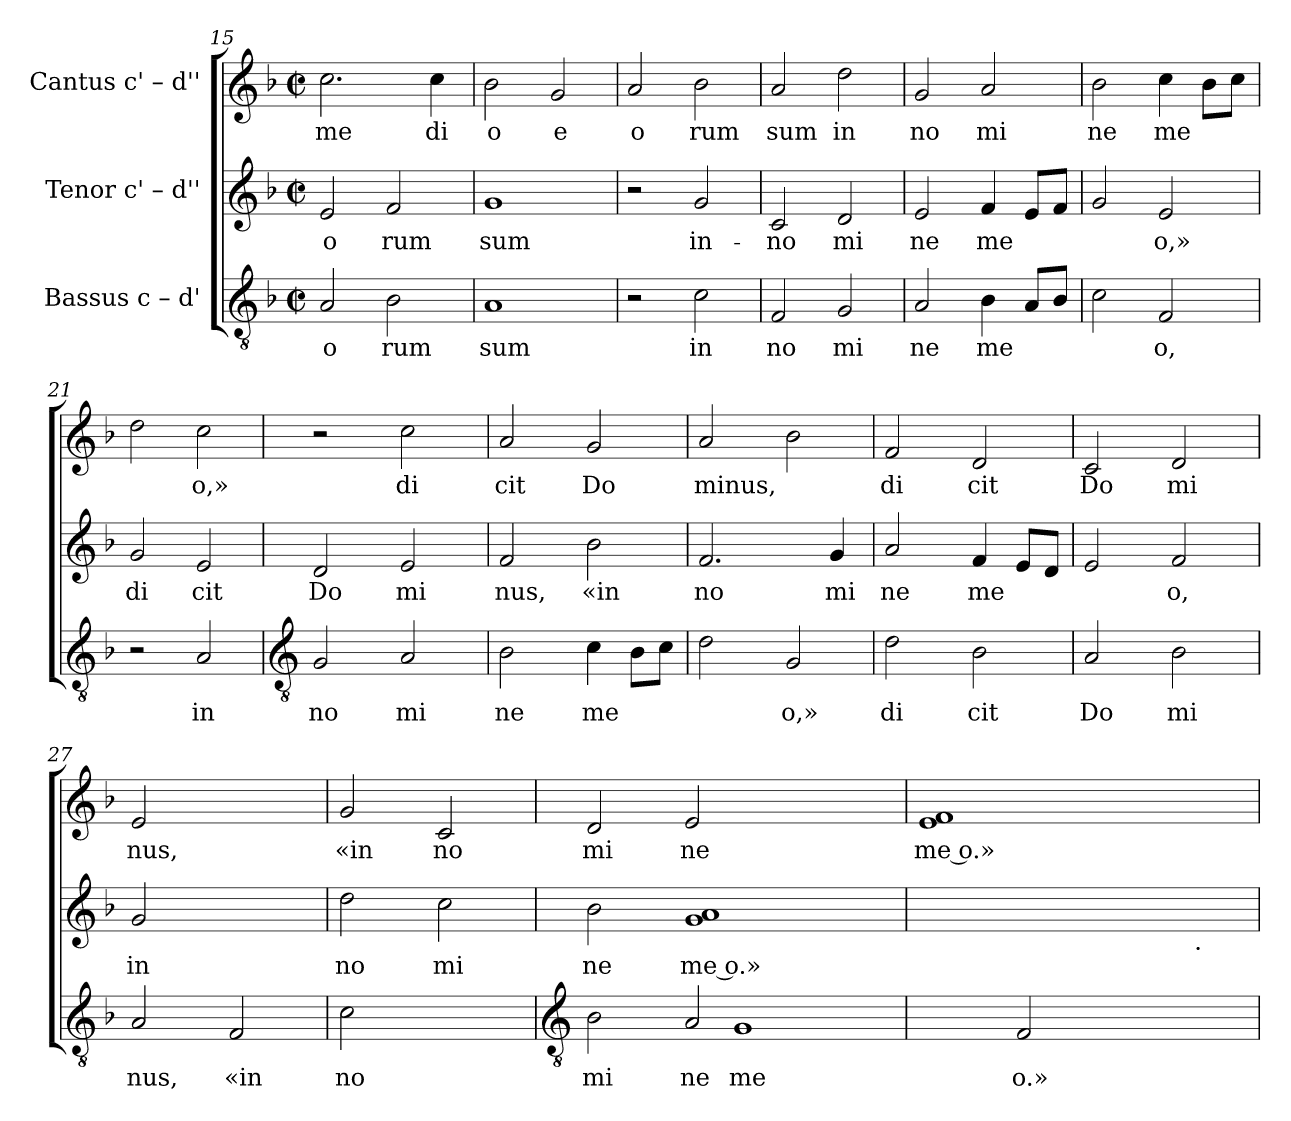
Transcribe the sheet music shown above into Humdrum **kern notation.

**kern	**text	**kern	**text	**kern	**text
*part3	*part3	*part2	*part2	*part1	*part1
*staff3	*staff3	*staff2	*staff2	*staff1	*staff1
*I"Bassus  c – d'	*	*I"Tenor  c' – d''	*	*I"Cantus  c' – d''	*
*clefGv2	*	*clefG2	*	*clefG2	*
*k[b-]	*	*k[b-]	*	*k[b-]	*
*F:	*	*F:	*	*F:	*
*M2/2	*	*M2/2	*	*M2/2	*
*met(c|)	*	*met(c|)	*	*met(c|)	*
=15	=15	=15	=15	=15	=15
!	!LO:LY:b	!	!LO:LY:b	!	!LO:LY:b
2A/	o	2e/	o	2.cc\	me
!	!LO:LY:b	!	!LO:LY:b	!	!
2B-\	rum	2f/	rum	.	.
!	!	!	!	!	!LO:LY:b
.	.	.	.	4cc\	di
=16	=16	=16	=16	=16	=16
!	!LO:LY:b	!	!LO:LY:b	!	!LO:LY:b
1A	sum	1g	sum	2b-\	o
!	!	!	!	!	!LO:LY:b
.	.	.	.	2g/	e
=17	=17	=17	=17	=17	=17
!	!	!	!	!	!LO:LY:b
2r	.	2r	.	2a/	o
!	!LO:LY:b	!	!LO:LY:b	!	!LO:LY:b
2c\	in	2g/	in-	2b-\	rum
=18	=18	=18	=18	=18	=18
!	!LO:LY:b	!	!LO:LY:b	!	!LO:LY:b
2F/	no	2c/	-no	2a/	sum
!	!LO:LY:b	!	!LO:LY:b	!	!LO:LY:b
2G/	mi	2d/	mi	2dd\	in
=19	=19	=19	=19	=19	=19
!	!LO:LY:b	!	!LO:LY:b	!	!LO:LY:b
2A/	ne	2e/	ne	2g/	no
!	!LO:LY:b	!	!LO:LY:b	!	!LO:LY:b
4B-\	me	4f/	me	2a/	mi
8A/L	.	8e/L	.	.	.
8B-/J	.	8f/J	.	.	.
=20	=20	=20	=20	=20	=20
!	!	!	!	!	!LO:LY:b
2c\	.	2g/	.	2b-\	ne
!	!LO:LY:b	!	!LO:LY:b	!	!LO:LY:b
2F/	o,	2e/	o,»	4cc\	me
.	.	.	.	8b-\L	.
.	.	.	.	8cc\J	.
!!LO:LB:g=z
=21	=21	=21	=21	=21	=21
!	!	!	!LO:LY:b	!	!
2r	.	2g/	di	2dd\	.
!	!LO:LY:b	!	!LO:LY:b	!	!LO:LY:b
2A/	in	2e/	cit	2cc\	o,»
!!LO:LB:g=z
=22	=22	=22	=22	=22	=22
*clefGv2	*	*	*	*	*
!	!LO:LY:b	!	!LO:LY:b	!	!
*^	*	*	*	*	*
2G/	4ryy	no	2d/	Do	2r	.
.	4ryy	.	.	.	.	.
!	!	!LO:LY:b	!	!LO:LY:b	!	!LO:LY:b
2A/	4ryy	mi	2e/	mi	2cc\	di
.	4ryy	.	.	.	.	.
=23	=23	=23	=23	=23	=23	=23
!	!	!LO:LY:b	!	!LO:LY:b	!	!LO:LY:b
2B-\	4ryy	ne	2f/	nus,	2a/	cit
.	4ryy	.	.	.	.	.
!	!	!LO:LY:b	!	!LO:LY:b	!	!LO:LY:b
4c\	4ryy	me	2b-\	«in	2g/	Do
8B-\L	4ryy	.	.	.	.	.
8c\J	.	.	.	.	.	.
=24	=24	=24	=24	=24	=24	=24
!	!	!	!	!LO:LY:b	!	!LO:LY:b
2d\	4ryy	.	2.f/	no	2a/	minus,
.	4ryy	.	.	.	.	.
!	!	!LO:LY:b	!	!	!	!
2G/	4ryy	o,»	.	.	2b-\	.
!	!	!	!	!LO:LY:b	!	!
.	4ryy	.	4g/	mi	.	.
=25	=25	=25	=25	=25	=25	=25
!	!	!LO:LY:b	!	!LO:LY:b	!	!LO:LY:b
2d\	4ryy	di	2a/	ne	2f/	di
.	4ryy	.	.	.	.	.
!	!	!LO:LY:b	!	!LO:LY:b	!	!LO:LY:b
2B-\	4ryy	cit	4f/	me	2d/	cit
.	4ryy	.	8e/L	.	.	.
.	.	.	8d/J	.	.	.
=26	=26	=26	=26	=26	=26	=26
!	!	!LO:LY:b	!	!	!	!LO:LY:b
2A/	4ryy	Do	2e/	.	2c/	Do
.	4ryy	.	.	.	.	.
!	!	!LO:LY:b	!	!LO:LY:b	!	!LO:LY:b
2B-\	4ryy	mi	2f/	o,	2d/	mi
.	4ryy	.	.	.	.	.
=27	=27	=27	=27	=27	=27	=27
!	!	!LO:LY:b	!	!LO:LY:b	!	!LO:LY:b
2A/	4ryy	nus,	2g/	in	2e/	nus,
.	4ryy	.	.	.	.	.
!	!	!LO:LY:b	!	!	!	!
2F/	4ryy	«in	2ryy	.	2ryy	.
.	4ryy	.	.	.	.	.
!!LO:LB:g=z
=28	=28	=28	=28	=28	=28	=28
!	!	!LO:LY:b	!	!LO:LY:b	!	!LO:LY:b
2c\	4ryy	no	2dd\	no	2g/	«in
.	2ryy	.	.	.	.	.
!	!	!	!	!LO:LY:b	!	!LO:LY:b
2ryy	.	.	2cc\	mi	2c/	no
.	4ryy	.	.	.	.	.
!!LO:LB:g=z
=28A	=28A	=28A	=28A	=28A	=28A	=28A
*clefGv2	*	*	*	*	*	*
!	!	!LO:LY:b	!	!LO:LY:b	!	!LO:LY:b
2B-\	4ryy	mi	2b-\	ne	2d/	mi
.	4ryy	.	.	.	.	.
!	!	!LO:LY:b	!	!LO:LY:b	!	!LO:LY:b
2A/	4ryy	ne	1g 1a	me o.»	2e/	ne
!	!	!LO:LY:b	!	!	!	!
.	1G\	me	.	.	.	.
2.ryy	.	.	.	.	2.ryy	.
.	.	.	4ryy	.	.	.
=29A	=29A	=29A	=29A	=29A	=29A	=29A
!	!	!	!	!	!	!LO:LY:b
4ryy	4ryy	.	4ryy	.	1e 1f	me o.»
4ryy	4ryy	.	4ryy	.	.	.
!	!	!LO:LY:b	!	!	!	!
2F/	4ryy	o.»	4ryy	.	.	.
.	4ryy	.	64ryy	.	.	.
.	.	.	64ryy	.	.	.
.	.	.	64ryy	.	.	.
.	.	.	64ryy	.	.	.
.	.	.	64ryy	.	.	.
.	.	.	64ryy	.	.	.
.	.	.	64ryy	.	.	.
.	.	.	64ryy	.	.	.
.	.	.	64ryy	.	.	.
.	.	.	64ryy	.	.	.
.	.	.	64ryy	.	.	.
.	.	.	64ryy	.	.	.
.	.	.	64ryy	.	.	.
.	.	.	64ryy	.	.	.
!	!	!	!LO:TX:b:t=.	!	!	!
.	.	.	64ryy	.	.	.
.	.	.	4ryy	.	.	.
8...ryy	8...ryy	.	.	.	8...ryy	.
*v	*v	*	*	*	*	*
=	=	=	=	=	=
*-	*-	*-	*-	*-	*-
